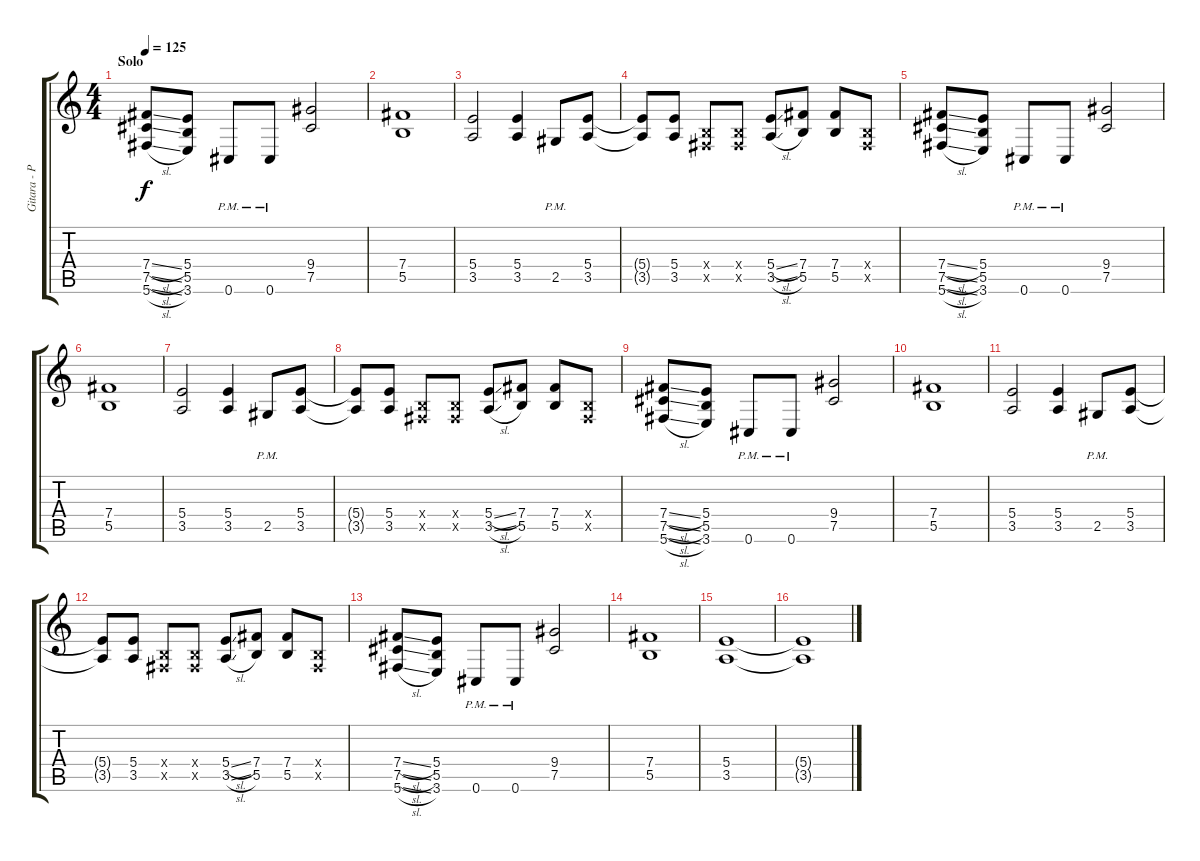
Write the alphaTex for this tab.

\track ("Gitara - Przester" "Gitara - P") {instrument distortionguitar}
\staff {score tabs}
\tuning (Db4 Ab3 E3 B2 Gb2 Db2) {hide}
\ts (4 4)
\section ("" "Solo")
\tempo 125
\clef g2
\ks c
(7.4{sl} 7.5{sl} 5.6{sl}).8{dy f} (5.4 5.5 3.6).8 0.6{pm}.8 0.6{pm}.8 (9.4 7.5).2 |
(7.4 5.5).1 |
(5.4 3.5).2 (5.4 3.5).4 2.5{pm}.8 (5.4 3.5).8 |
(5.4{t} 3.5{t}).8 (5.4 3.5).8 (0.4{x} 0.5{x}).8 (0.4{x} 0.5{x}).8 (5.4{sl} 3.5{sl}).8 (7.4 5.5).8 (7.4 5.5).8 (0.4{x} 0.5{x}).8 |
(7.4{sl} 7.5{sl} 5.6{sl}).8 (5.4 5.5 3.6).8 0.6{pm}.8 0.6{pm}.8 (9.4 7.5).2 |
(7.4 5.5).1 |
(5.4 3.5).2 (5.4 3.5).4 2.5{pm}.8 (5.4 3.5).8 |
(5.4{t} 3.5{t}).8 (5.4 3.5).8 (0.4{x} 0.5{x}).8 (0.4{x} 0.5{x}).8 (5.4{sl} 3.5{sl}).8 (7.4 5.5).8 (7.4 5.5).8 (0.4{x} 0.5{x}).8 |
(7.4{sl} 7.5{sl} 5.6{sl}).8 (5.4 5.5 3.6).8 0.6{pm}.8 0.6{pm}.8 (9.4 7.5).2 |
(7.4 5.5).1 |
(5.4 3.5).2 (5.4 3.5).4 2.5{pm}.8 (5.4 3.5).8 |
(5.4{t} 3.5{t}).8 (5.4 3.5).8 (0.4{x} 0.5{x}).8 (0.4{x} 0.5{x}).8 (5.4{sl} 3.5{sl}).8 (7.4 5.5).8 (7.4 5.5).8 (0.4{x} 0.5{x}).8 |
(7.4{sl} 7.5{sl} 5.6{sl}).8 (5.4 5.5 3.6).8 0.6{pm}.8 0.6{pm}.8 (9.4 7.5).2 |
(7.4 5.5).1 |
(5.4 3.5).1 |
(5.4{t} 3.5{t}).1
